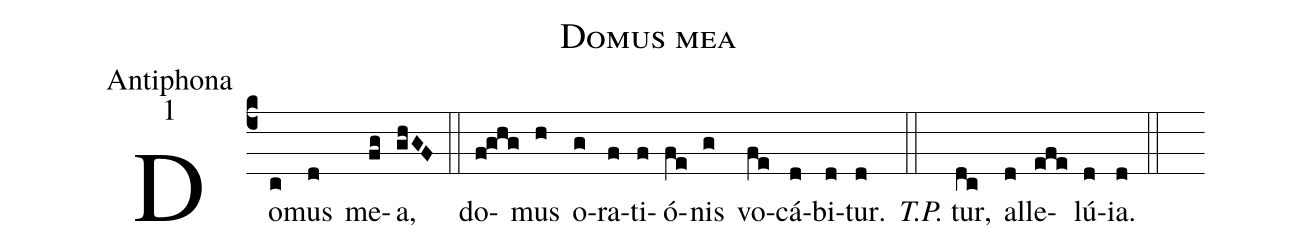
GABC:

name:Domus mea;
office-part:Antiphona;
mode:1;
%%
(c4) Do(c)mus(d) me(fg)a,(ghGF) (::)
do(f!ghg)mus(h) o(g)ra(f)ti(f)ó(fe)nis(g) vo(fe)cá(d)bi(d)tur.(d) (::) <i>T.P.</i> tur,(dc) al(d)le(efe)lú(d)ia.(d) (::)
